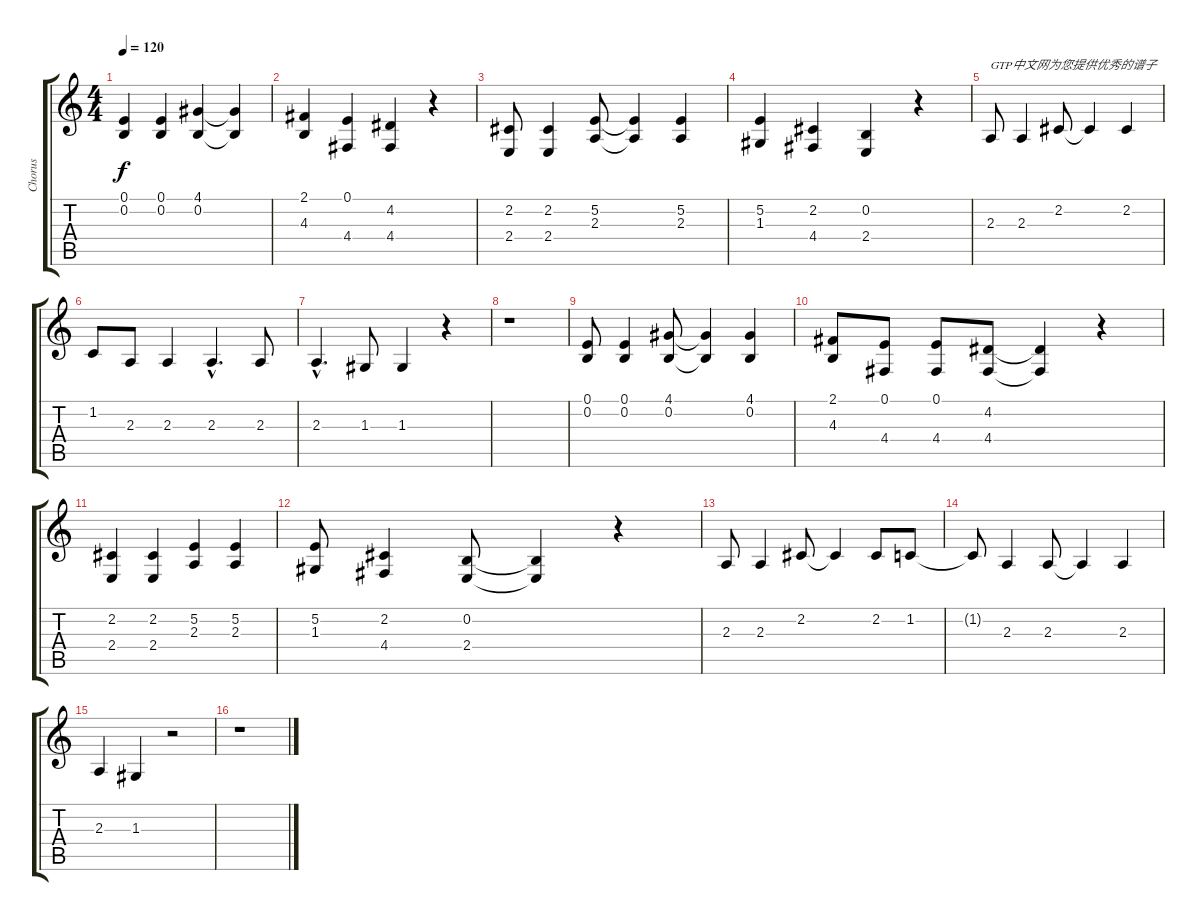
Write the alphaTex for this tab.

\track ("Chorus" "Chorus") {instrument choiraahs}
\staff {score tabs}
\tuning (E4 B3 G3 D3 A2 E2) {hide}
\ts (4 4)
\tempo 120
\clef g2
\ks c
(0.1 0.2).4{dy f instrument choiraahs} (0.1 0.2).4 (4.1 0.2).4 (4.1{t} 0.2{t}).4 |
(2.1 4.3).4 (0.1 4.4).4 (4.2 4.4).4 r.4 |
(2.2 2.4).8 (2.2 2.4).4 (5.2 2.3).8 (5.2{t} 2.3{t}).4 (5.2 2.3).4 |
(5.2 1.3).4 (2.2 4.4).4 (0.2 2.4).4 r.4 |
2.3.8{txt "GTP中文网为您提供优秀的谱子"} 2.3.4 2.2.8 2.2{t}.4 2.2.4 |
1.2.8 2.3.8 2.3.4 2.3{hac}.4{d} 2.3.8 |
2.3{hac}.4{d} 1.3.8 1.3.4 r.4 |
r.1 |
(0.1 0.2).8 (0.1 0.2).4 (4.1 0.2).8 (4.1{t} 0.2{t}).4 (4.1 0.2).4 |
(2.1 4.3).8 (0.1 4.4).8 (0.1 4.4).8 (4.2 4.4).8 (4.2{t} 4.4{t}).4 r.4 |
(2.2 2.4).4 (2.2 2.4).4 (5.2 2.3).4 (5.2 2.3).4 |
(5.2 1.3).8 (2.2 4.4).4 (0.2 2.4).8 (0.2{t} 2.4{t}).4 r.4 |
2.3.8 2.3.4 2.2.8 2.2{t}.4 2.2.8 1.2.8 |
1.2{t}.8 2.3.4 2.3.8 2.3{t}.4 2.3.4 |
2.3.4 1.3.4 r.2 |
r.1
